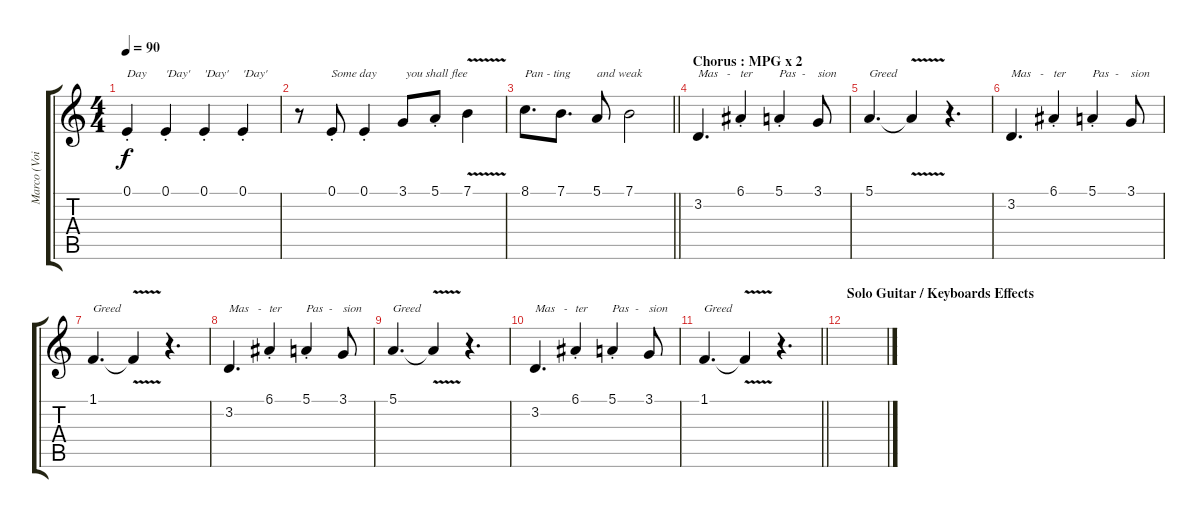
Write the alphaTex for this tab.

\track ("Marco (Voice)" "Marco (Voi") {instrument lead2sawtooth}
\staff {score tabs}
\tuning (E4 B3 G3 D3 A2 E2) {hide}
\ts (4 4)
\tempo 90
\clef g2
\ks c
0.1{st}.4{txt "Day" dy f volume 16} 0.1{st}.4{txt "'Day'" volume 14} 0.1{st}.4{txt "'Day'" volume 12} 0.1{st}.4{txt "'Day'" volume 10} |
r.8{volume 16} 0.1{st}.8{txt "Some day"} 0.1{st}.4 3.1.8{txt " you shall flee"} 5.1{st}.8 7.1{v}.4 |
\barLineRight lightlight
8.1.8{d txt "Pan - ting"} 7.1.8{d} 5.1.8{txt "and weak"} 7.1.2 |
\section ("" "Chorus : MPG x 2")
3.2.4{d txt "Mas   - "} 6.1{st}.4{txt "ter"} 5.1{st}.4{txt "Pas  -"} 3.1.8{txt "sion"} |
5.1.4{d txt "Greed"} 5.1{v t}.4 r.4{d} |
3.2.4{d txt "Mas   - "} 6.1{st}.4{txt "ter"} 5.1{st}.4{txt "Pas  -"} 3.1.8{txt "sion"} |
1.1.4{d txt "Greed"} 1.1{v t}.4 r.4{d} |
3.2.4{d txt "Mas   - "} 6.1{st}.4{txt "ter"} 5.1{st}.4{txt "Pas  -"} 3.1.8{txt "sion"} |
5.1.4{d txt "Greed"} 5.1{v t}.4 r.4{d} |
3.2.4{d txt "Mas   - "} 6.1{st}.4{txt "ter"} 5.1{st}.4{txt "Pas  -"} 3.1.8{txt "sion"} |
\barLineRight lightlight
1.1.4{d txt "Greed"} 1.1{v t}.4 r.4{d} |
\section ("" "Solo Guitar / Keyboards Effects")
